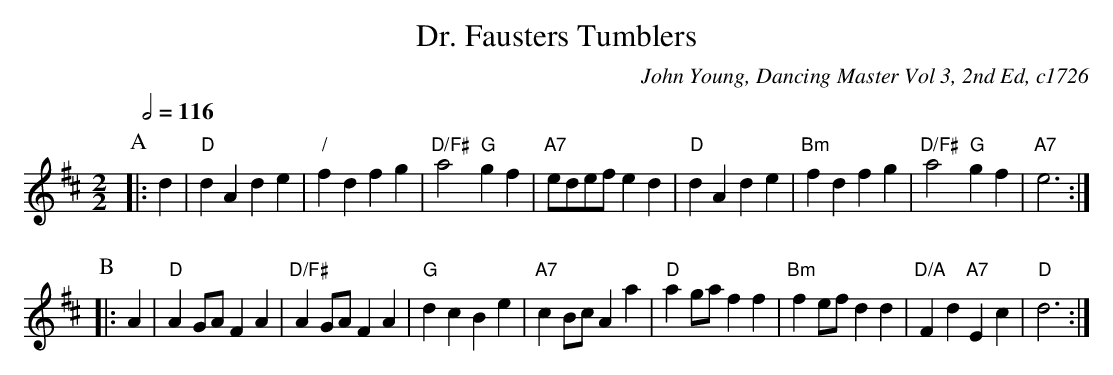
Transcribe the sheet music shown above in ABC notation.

X:1
T:Dr. Fausters Tumblers
C:John Young, Dancing Master Vol 3, 2nd Ed, c1726
L:1/4
Q:1/2=116
M:2/2
K:D
P:A
|:d | "D"dA de | "/"fd fg | "D/F#"a2 "G"gf | "A7"e/d/e/f/ ed |\
"D"dA de | "Bm"fd fg | "D/F#"a2 "G"gf | "A7"e3 :|
P:B
|: A | "D"AG/A/ FA | "D/F#"AG/A/ FA | "G"dc Be | "A7"cB/c/ Aa |\
"D"ag/a/ ff | "Bm"fe/f/ dd | "D/A"Fd "A7"Ec | "D"d3 :|
